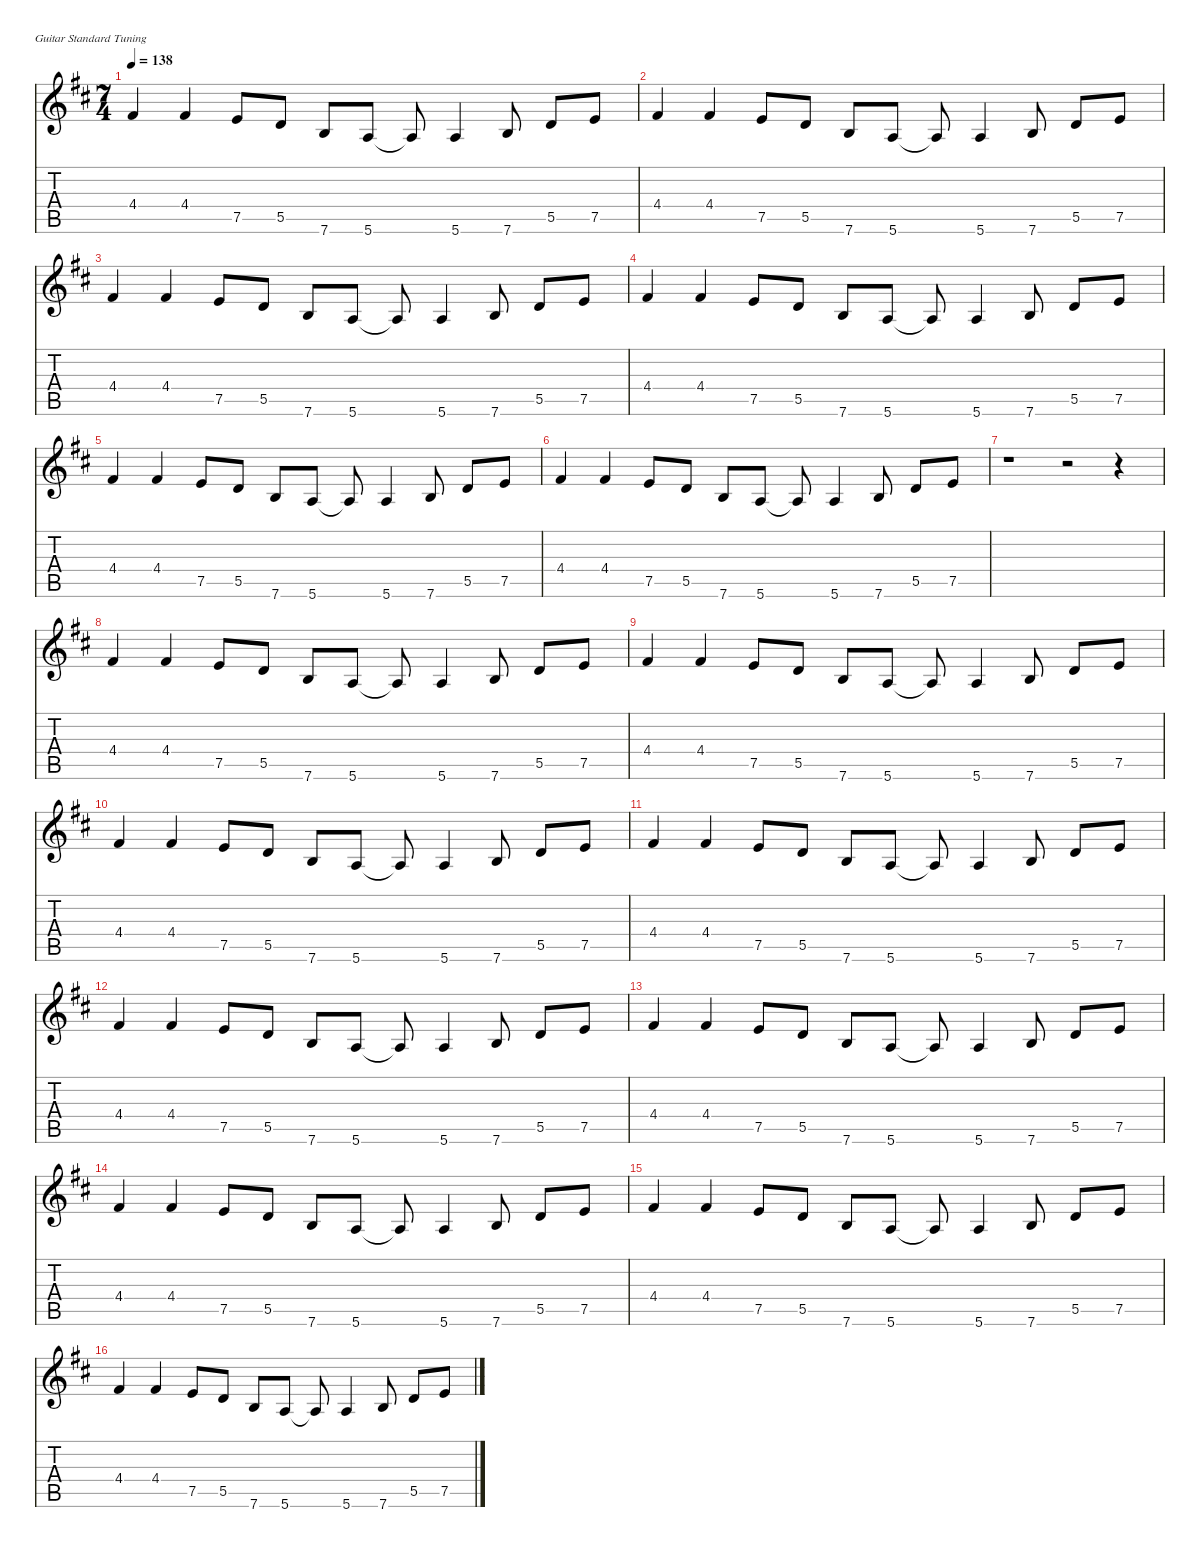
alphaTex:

\defaultSystemsLayout 4
\hideDynamics
\bracketExtendMode nobrackets
\singleTrackTrackNamePolicy hidden
\multiTrackTrackNamePolicy hidden
\firstSystemTrackNameMode fullname
\firstSystemTrackNameOrientation horizontal
\otherSystemsTrackNameOrientation horizontal
\track ("Guitar 2" "el.guit.") {instrument electricguitarclean}
\staff {score tabs}
\tuning (E4 B3 G3 D3 A2 E2)
\ts (7 4)
\tempo 138
\clef g2
\ks d
4.4{acc #}.4{dy fff beam Up} 4.4{acc #}.4{beam Up} 7.5{acc forcenatural}.8{beam Up} 5.5{acc forcenatural}.8{beam Up} 7.6{acc forcenatural}.8{beam Up} 5.6{acc forcenatural}.8{beam Up} 5.6{t acc forcenatural}.8{dy f beam Up} 5.6{acc forcenatural}.4{dy fff beam Up} 7.6{acc forcenatural}.8{beam Up} 5.5{acc forcenatural}.8{beam Up} 7.5{acc forcenatural}.8{beam Up} |
4.4{acc #}.4{beam Up} 4.4{acc #}.4{beam Up} 7.5{acc forcenatural}.8{beam Up} 5.5{acc forcenatural}.8{beam Up} 7.6{acc forcenatural}.8{beam Up} 5.6{acc forcenatural}.8{beam Up} 5.6{t acc forcenatural}.8{dy f beam Up} 5.6{acc forcenatural}.4{dy fff beam Up} 7.6{acc forcenatural}.8{beam Up} 5.5{acc forcenatural}.8{beam Up} 7.5{acc forcenatural}.8{beam Up} |
4.4{acc #}.4{beam Up} 4.4{acc #}.4{beam Up} 7.5{acc forcenatural}.8{beam Up} 5.5{acc forcenatural}.8{beam Up} 7.6{acc forcenatural}.8{beam Up} 5.6{acc forcenatural}.8{beam Up} 5.6{t acc forcenatural}.8{dy f beam Up} 5.6{acc forcenatural}.4{dy fff beam Up} 7.6{acc forcenatural}.8{beam Up} 5.5{acc forcenatural}.8{beam Up} 7.5{acc forcenatural}.8{beam Up} |
4.4{acc #}.4{beam Up} 4.4{acc #}.4{beam Up} 7.5{acc forcenatural}.8{beam Up} 5.5{acc forcenatural}.8{beam Up} 7.6{acc forcenatural}.8{beam Up} 5.6{acc forcenatural}.8{beam Up} 5.6{t acc forcenatural}.8{dy f beam Up} 5.6{acc forcenatural}.4{dy fff beam Up} 7.6{acc forcenatural}.8{beam Up} 5.5{acc forcenatural}.8{beam Up} 7.5{acc forcenatural}.8{beam Up} |
4.4{acc #}.4{beam Up} 4.4{acc #}.4{beam Up} 7.5{acc forcenatural}.8{beam Up} 5.5{acc forcenatural}.8{beam Up} 7.6{acc forcenatural}.8{beam Up} 5.6{acc forcenatural}.8{beam Up} 5.6{t acc forcenatural}.8{dy f beam Up} 5.6{acc forcenatural}.4{dy fff beam Up} 7.6{acc forcenatural}.8{beam Up} 5.5{acc forcenatural}.8{beam Up} 7.5{acc forcenatural}.8{beam Up} |
4.4{acc #}.4{beam Up} 4.4{acc #}.4{beam Up} 7.5{acc forcenatural}.8{beam Up} 5.5{acc forcenatural}.8{beam Up} 7.6{acc forcenatural}.8{beam Up} 5.6{acc forcenatural}.8{beam Up} 5.6{t acc forcenatural}.8{dy f beam Up} 5.6{acc forcenatural}.4{dy fff beam Up} 7.6{acc forcenatural}.8{beam Up} 5.5{acc forcenatural}.8{beam Up} 7.5{acc forcenatural}.8{beam Up} |
r.1{beam Down} r.2{beam Down} r.4{beam Down} |
4.4{acc #}.4{beam Up} 4.4{acc #}.4{beam Up} 7.5{acc forcenatural}.8{beam Up} 5.5{acc forcenatural}.8{beam Up} 7.6{acc forcenatural}.8{beam Up} 5.6{acc forcenatural}.8{beam Up} 5.6{t acc forcenatural}.8{dy f beam Up} 5.6{acc forcenatural}.4{dy fff beam Up} 7.6{acc forcenatural}.8{beam Up} 5.5{acc forcenatural}.8{beam Up} 7.5{acc forcenatural}.8{beam Up} |
4.4{acc #}.4{beam Up} 4.4{acc #}.4{beam Up} 7.5{acc forcenatural}.8{beam Up} 5.5{acc forcenatural}.8{beam Up} 7.6{acc forcenatural}.8{beam Up} 5.6{acc forcenatural}.8{beam Up} 5.6{t acc forcenatural}.8{dy f beam Up} 5.6{acc forcenatural}.4{dy fff beam Up} 7.6{acc forcenatural}.8{beam Up} 5.5{acc forcenatural}.8{beam Up} 7.5{acc forcenatural}.8{beam Up} |
4.4{acc #}.4{beam Up} 4.4{acc #}.4{beam Up} 7.5{acc forcenatural}.8{beam Up} 5.5{acc forcenatural}.8{beam Up} 7.6{acc forcenatural}.8{beam Up} 5.6{acc forcenatural}.8{beam Up} 5.6{t acc forcenatural}.8{dy f beam Up} 5.6{acc forcenatural}.4{dy fff beam Up} 7.6{acc forcenatural}.8{beam Up} 5.5{acc forcenatural}.8{beam Up} 7.5{acc forcenatural}.8{beam Up} |
4.4{acc #}.4{beam Up} 4.4{acc #}.4{beam Up} 7.5{acc forcenatural}.8{beam Up} 5.5{acc forcenatural}.8{beam Up} 7.6{acc forcenatural}.8{beam Up} 5.6{acc forcenatural}.8{beam Up} 5.6{t acc forcenatural}.8{dy f beam Up} 5.6{acc forcenatural}.4{dy fff beam Up} 7.6{acc forcenatural}.8{beam Up} 5.5{acc forcenatural}.8{beam Up} 7.5{acc forcenatural}.8{beam Up} |
4.4{acc #}.4{beam Up} 4.4{acc #}.4{beam Up} 7.5{acc forcenatural}.8{beam Up} 5.5{acc forcenatural}.8{beam Up} 7.6{acc forcenatural}.8{beam Up} 5.6{acc forcenatural}.8{beam Up} 5.6{t acc forcenatural}.8{dy f beam Up} 5.6{acc forcenatural}.4{dy fff beam Up} 7.6{acc forcenatural}.8{beam Up} 5.5{acc forcenatural}.8{beam Up} 7.5{acc forcenatural}.8{beam Up} |
4.4{acc #}.4{beam Up} 4.4{acc #}.4{beam Up} 7.5{acc forcenatural}.8{beam Up} 5.5{acc forcenatural}.8{beam Up} 7.6{acc forcenatural}.8{beam Up} 5.6{acc forcenatural}.8{beam Up} 5.6{t acc forcenatural}.8{dy f beam Up} 5.6{acc forcenatural}.4{dy fff beam Up} 7.6{acc forcenatural}.8{beam Up} 5.5{acc forcenatural}.8{beam Up} 7.5{acc forcenatural}.8{beam Up} |
4.4{acc #}.4{beam Up} 4.4{acc #}.4{beam Up} 7.5{acc forcenatural}.8{beam Up} 5.5{acc forcenatural}.8{beam Up} 7.6{acc forcenatural}.8{beam Up} 5.6{acc forcenatural}.8{beam Up} 5.6{t acc forcenatural}.8{dy f beam Up} 5.6{acc forcenatural}.4{dy fff beam Up} 7.6{acc forcenatural}.8{beam Up} 5.5{acc forcenatural}.8{beam Up} 7.5{acc forcenatural}.8{beam Up} |
4.4{acc #}.4{beam Up} 4.4{acc #}.4{beam Up} 7.5{acc forcenatural}.8{beam Up} 5.5{acc forcenatural}.8{beam Up} 7.6{acc forcenatural}.8{beam Up} 5.6{acc forcenatural}.8{beam Up} 5.6{t acc forcenatural}.8{dy f beam Up} 5.6{acc forcenatural}.4{dy fff beam Up} 7.6{acc forcenatural}.8{beam Up} 5.5{acc forcenatural}.8{beam Up} 7.5{acc forcenatural}.8{beam Up} |
4.4{acc #}.4{beam Up} 4.4{acc #}.4{beam Up} 7.5{acc forcenatural}.8{beam Up} 5.5{acc forcenatural}.8{beam Up} 7.6{acc forcenatural}.8{beam Up} 5.6{acc forcenatural}.8{beam Up} 5.6{t acc forcenatural}.8{dy f beam Up} 5.6{acc forcenatural}.4{dy fff beam Up} 7.6{acc forcenatural}.8{beam Up} 5.5{acc forcenatural}.8{beam Up} 7.5{acc forcenatural}.8{beam Up}
